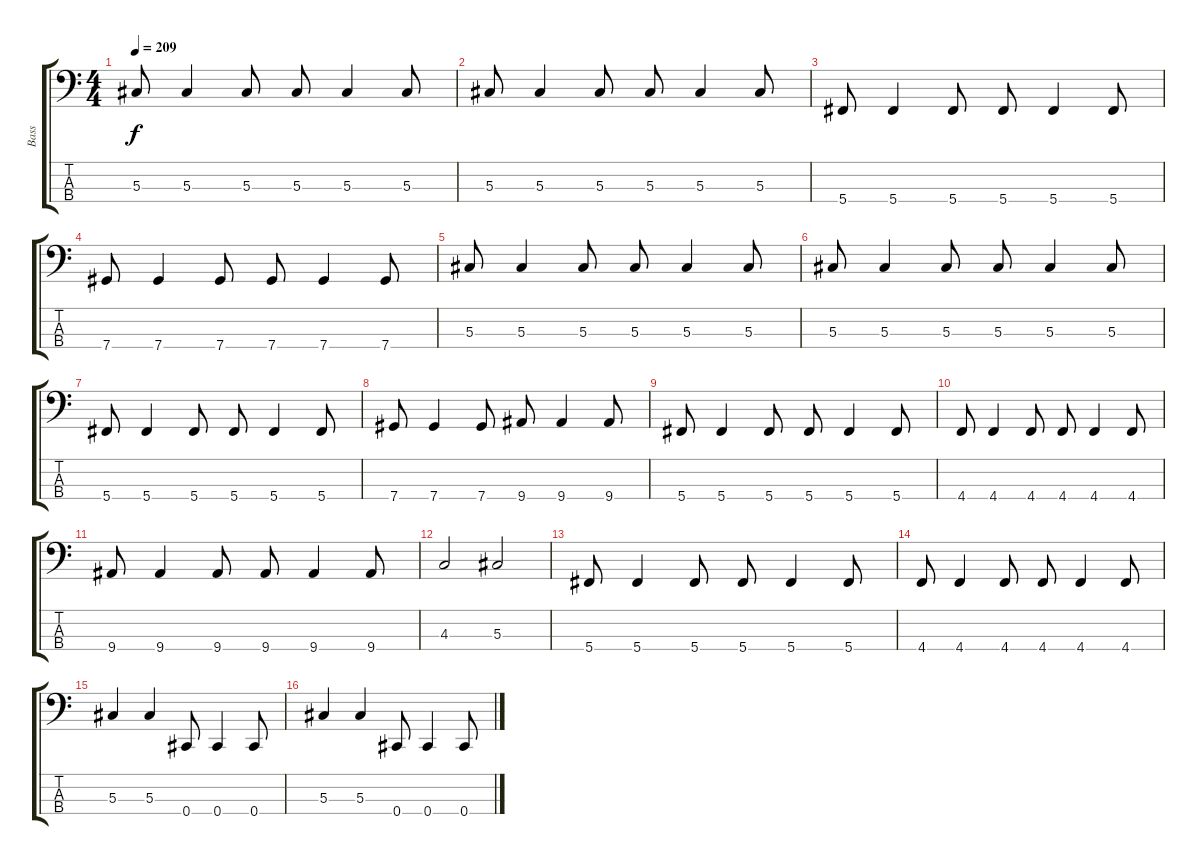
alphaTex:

\track ("Bass" "Bass") {instrument electricbasspick}
\staff {score tabs}
\tuning (Gb2 Db2 Ab1 Db1) {hide}
\ts (4 4)
\tempo 209
\clef f4
\ks c
5.3.8{dy f} 5.3.4 5.3.8 5.3.8 5.3.4 5.3.8 |
5.3.8 5.3.4 5.3.8 5.3.8 5.3.4 5.3.8 |
5.4.8 5.4.4 5.4.8 5.4.8 5.4.4 5.4.8 |
7.4.8 7.4.4 7.4.8 7.4.8 7.4.4 7.4.8 |
5.3.8 5.3.4 5.3.8 5.3.8 5.3.4 5.3.8 |
5.3.8 5.3.4 5.3.8 5.3.8 5.3.4 5.3.8 |
5.4.8 5.4.4 5.4.8 5.4.8 5.4.4 5.4.8 |
7.4.8 7.4.4 7.4.8 9.4.8 9.4.4 9.4.8 |
5.4.8 5.4.4 5.4.8 5.4.8 5.4.4 5.4.8 |
4.4.8 4.4.4 4.4.8 4.4.8 4.4.4 4.4.8 |
9.4.8 9.4.4 9.4.8 9.4.8 9.4.4 9.4.8 |
4.3.2 5.3.2 |
5.4.8 5.4.4 5.4.8 5.4.8 5.4.4 5.4.8 |
4.4.8 4.4.4 4.4.8 4.4.8 4.4.4 4.4.8 |
5.3.4 5.3.4 0.4.8 0.4.4 0.4.8 |
5.3.4 5.3.4 0.4.8 0.4.4 0.4.8
